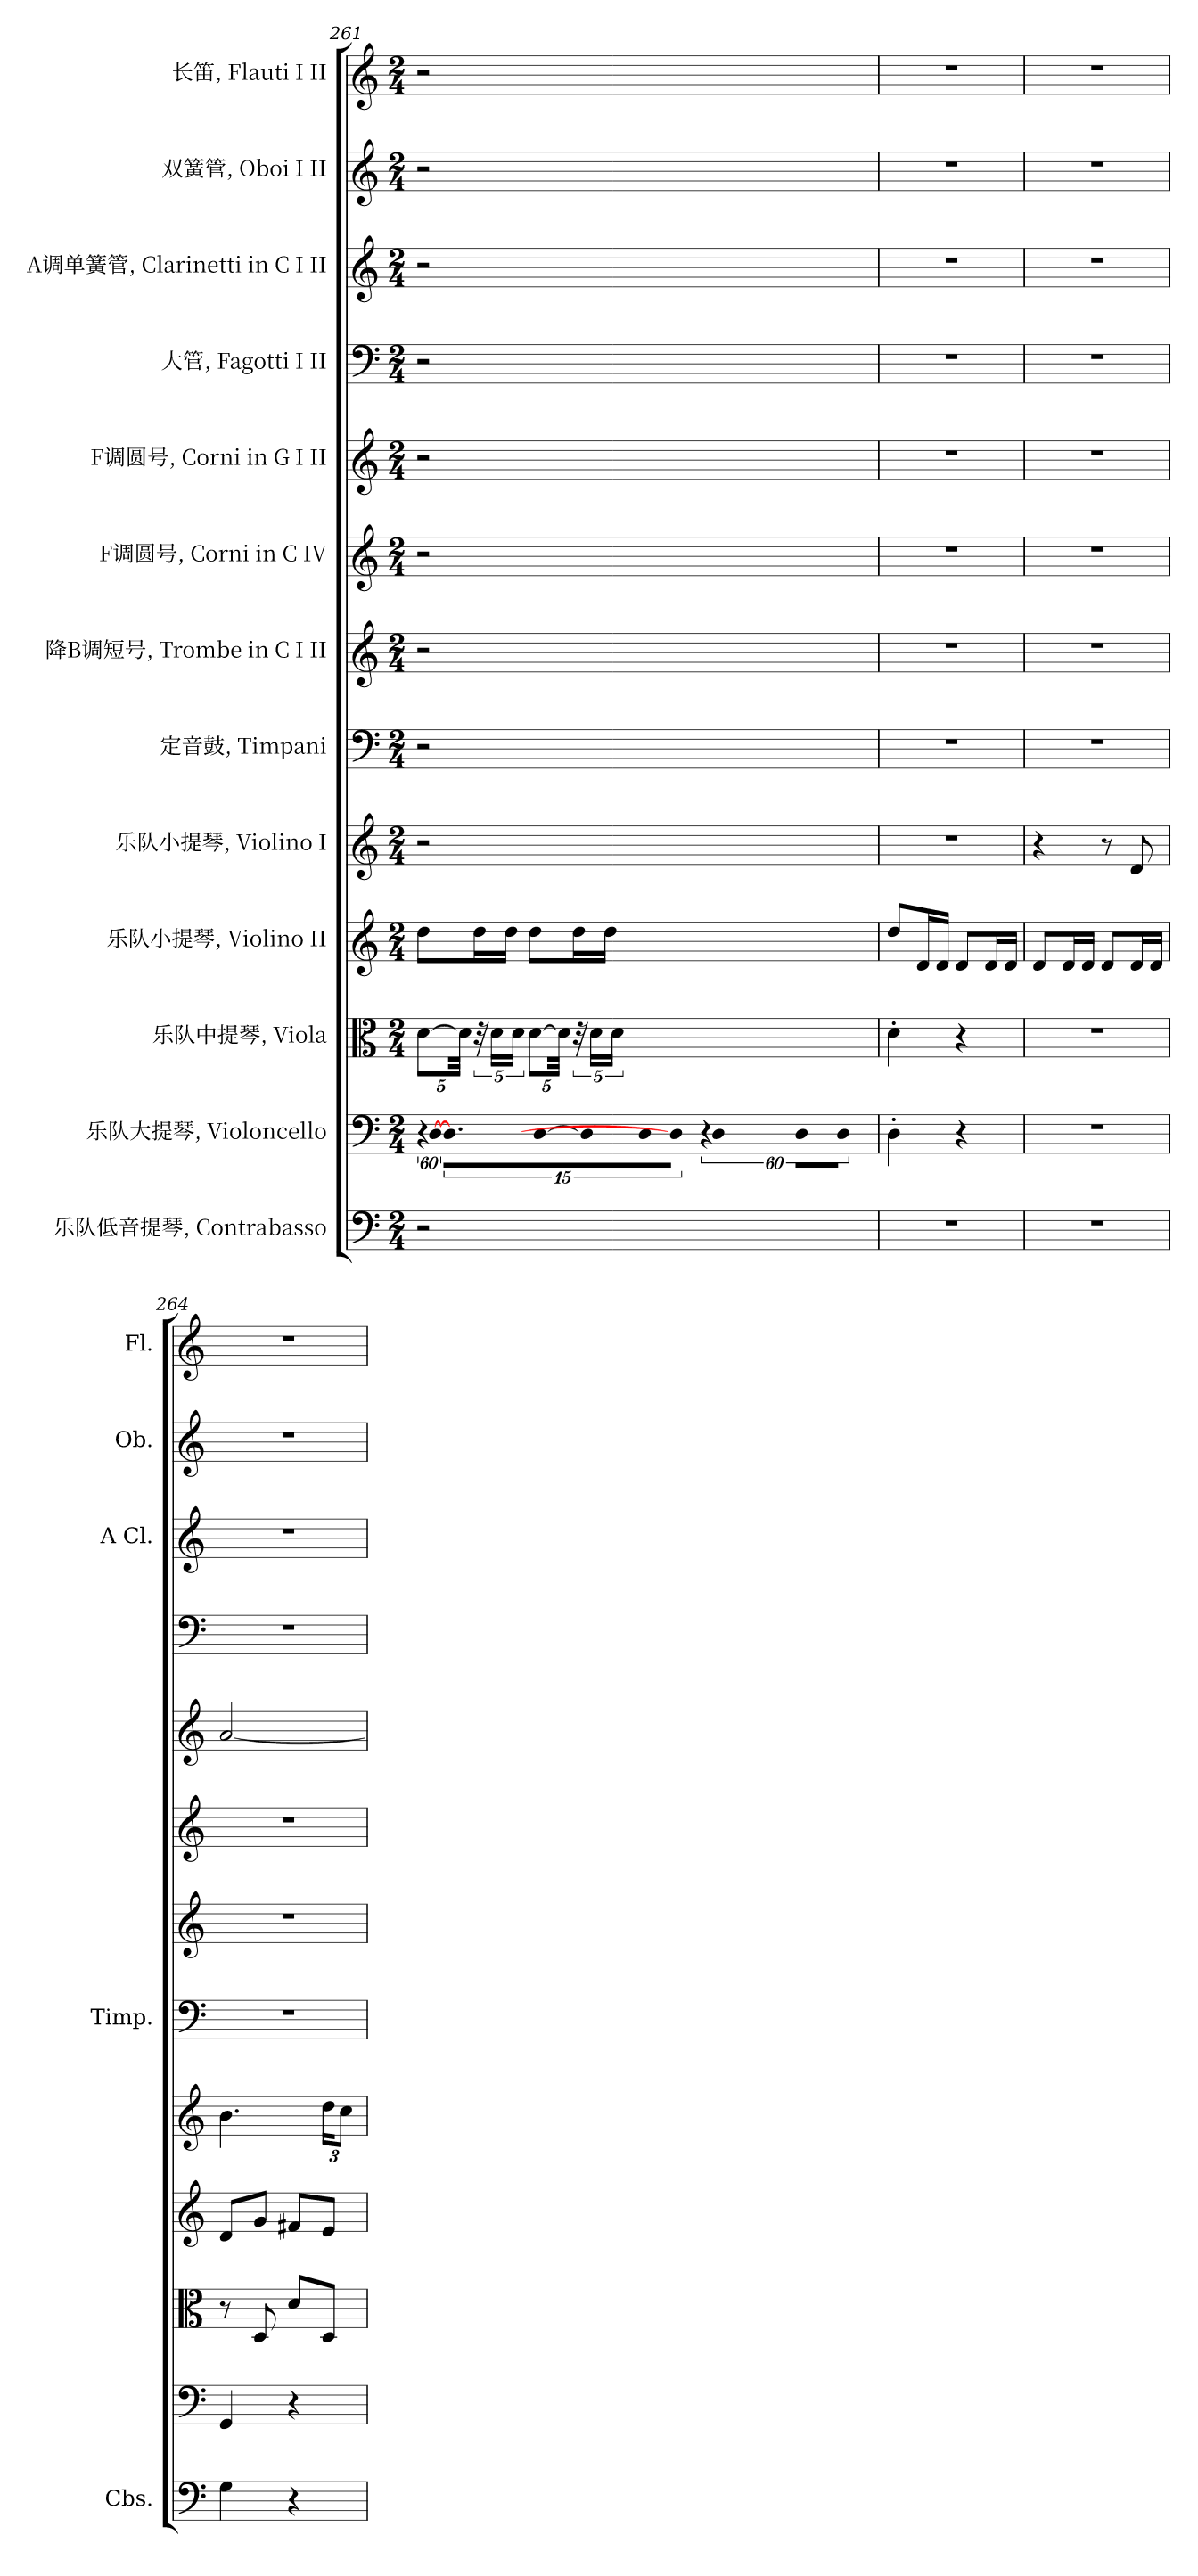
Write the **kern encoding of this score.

**kern	**kern	**kern	**kern	**kern	**kern	**kern	**kern	**kern	**kern	**kern	**kern	**kern
*part13	*part12	*part11	*part10	*part9	*part8	*part7	*part6	*part5	*part4	*part3	*part2	*part1
*staff13	*staff12	*staff11	*staff10	*staff9	*staff8	*staff7	*staff6	*staff5	*staff4	*staff3	*staff2	*staff1
*I"乐队低音提琴, Contrabasso	*I"乐队大提琴, Violoncello	*I"乐队中提琴, Viola	*I"乐队小提琴, Violino II	*I"乐队小提琴, Violino I	*I"定音鼓, Timpani	*I"降B调短号, Trombe in C I II	*I"F调圆号, Corni in C IV	*I"F调圆号, Corni in G I II	*I"大管, Fagotti I II	*I"A调单簧管, Clarinetti in C I II	*I"双簧管, Oboi I II	*I"长笛, Flauti I II
*I'Cbs.	*	*	*	*	*I'Timp.	*	*	*	*	*I'A Cl.	*I'Ob.	*I'Fl.
!!LO:PB:g=z
*clefF4	*clefF4	*clefC3	*clefG2	*clefG2	*clefF4	*clefG2	*clefG2	*clefG2	*clefF4	*clefG2	*clefG2	*clefG2
*ITrd7c12	*	*	*	*	*	*ITrd1c2	*ITrd4c7	*ITrd4c7	*	*ITrd2c3	*	*
*k[]	*k[]	*k[]	*k[]	*k[]	*k[]	*k[b-e-]	*k[b-]	*k[b-]	*k[]	*k[f#c#g#]	*k[]	*k[]
*M2/4	*M2/4	*M2/4	*M2/4	*M2/4	*M2/4	*M2/4	*M2/4	*M2/4	*M2/4	*M2/4	*M2/4	*M2/4
*MM127	*MM127	*MM127	*MM127	*MM127	*MM127	*MM127	*MM127	*MM127	*MM127	*MM127	*MM127	*MM127
=261	=261	=261	=261	=261	=261	=261	=261	=261	=261	=261	=261	=261
!	!LO:N:vis=32	!	!	!	!	!	!	!	!	!	!	!
2r	1920%53r	[10d\L	8dd\L	2r	2r	2r	2r	2r	2r	2r	2r	2r
!	!LO:N:vis=32	!	!	!	!	!	!	!	!	!	!	!
.	[1920%53D\	.	.	.	.	.	.	.	.	.	.	.
.	1920ryy	.	.	.	.	.	.	.	.	.	.	.
.	18.D\LL]	.	.	.	.	.	.	.	.	.	.	.
.	.	40d\Jkk]	.	.	.	.	.	.	.	.	.	.
.	.	40r	16dd\L	.	.	.	.	.	.	.	.	.
!	!LO:N:vis=32	!	!	!	!	!	!	!	!	!	!	!
.	[1920%53D\L	.	.	.	.	.	.	.	.	.	.	.
.	.	20d\LL	.	.	.	.	.	.	.	.	.	.
!	!LO:N:vis=32	!	!	!	!	!	!	!	!	!	!	!
.	1920%53D\]	.	.	.	.	.	.	.	.	.	.	.
.	.	.	16dd\JJ	.	.	.	.	.	.	.	.	.
!	!LO:N:vis=32	!	!	!	!	!	!	!	!	!	!	!
.	[1920%53D\	.	.	.	.	.	.	.	.	.	.	.
.	.	20d\JJ	.	.	.	.	.	.	.	.	.	.
.	1920ryy	.	.	.	.	.	.	.	.	.	.	.
!	!LO:N:vis=32	!	!	!	!	!	!	!	!	!	!	!
.	1920%53D\JJJ]	.	.	.	.	.	.	.	.	.	.	.
!	!LO:N:vis=32	!	!	!	!	!	!	!	!	!	!	!
.	1920%53r	[10d\L	8dd\L	.	.	.	.	.	.	.	.	.
!	!LO:N:vis=8	!	!	!	!	!	!	!	!	!	!	!
.	640%71D\	.	.	.	.	.	.	.	.	.	.	.
.	.	40d\Jkk]	.	.	.	.	.	.	.	.	.	.
.	.	40r	16dd\L	.	.	.	.	.	.	.	.	.
.	1920ryy	.	.	.	.	.	.	.	.	.	.	.
!	!LO:N:vis=16	!	!	!	!	!	!	!	!	!	!	!
.	1920%107D\LL	.	.	.	.	.	.	.	.	.	.	.
.	.	20d\LL	.	.	.	.	.	.	.	.	.	.
.	.	.	16dd\JJ	.	.	.	.	.	.	.	.	.
!	!LO:N:vis=16	!	!	!	!	!	!	!	!	!	!	!
.	1920%107D\JJ	.	.	.	.	.	.	.	.	.	.	.
.	.	20d\JJ	.	.	.	.	.	.	.	.	.	.
1920ryy	.	1920ryy	1920ryy	1920ryy	1920ryy	1920ryy	1920ryy	1920ryy	1920ryy	1920ryy	1920ryy	1920ryy
=262	=262	=262	=262	=262	=262	=262	=262	=262	=262	=262	=262	=262
*	*	*	*	*	*	*	*	*	*	*	*	*MM124
2r	4D'\	4d'\	8dd/L	2r	2r	2r	2r	2r	2r	2r	2r	2r
.	.	.	16d/L	.	.	.	.	.	.	.	.	.
.	.	.	16d/JJ	.	.	.	.	.	.	.	.	.
.	4r	4r	8d/L	.	.	.	.	.	.	.	.	.
.	.	.	16d/L	.	.	.	.	.	.	.	.	.
.	.	.	16d/JJ	.	.	.	.	.	.	.	.	.
=263	=263	=263	=263	=263	=263	=263	=263	=263	=263	=263	=263	=263
*	*	*	*	*	*	*	*	*	*	*	*	*MM122
2r	2r	2r	8d/L	4r	2r	2r	2r	2r	2r	2r	2r	2r
.	.	.	16d/L	.	.	.	.	.	.	.	.	.
.	.	.	16d/JJ	.	.	.	.	.	.	.	.	.
.	.	.	8d/L	8r	.	.	.	.	.	.	.	.
.	.	.	16d/L	8d/	.	.	.	.	.	.	.	.
.	.	.	16d/JJ	.	.	.	.	.	.	.	.	.
=264	=264	=264	=264	=264	=264	=264	=264	=264	=264	=264	=264	=264
*	*	*	*	*	*	*	*	*	*	*	*	*MM122
4GG\	4GG/	8r	8d/L	4.b\	2r	2r	2r	[2d/	2r	2r	2r	2r
.	.	8D/	8g/J	.	.	.	.	.	.	.	.	.
4r	4r	8d/L	8f#X/L	.	.	.	.	.	.	.	.	.
*	*	*	*	*Xbrackettup	*	*	*	*	*	*	*	*
.	.	8D/J	8e/J	24dd\KL	.	.	.	.	.	.	.	.
.	.	.	.	12cc\J	.	.	.	.	.	.	.	.
=	=	=	=	=	=	=	=	=	=	=	=	=
*-	*-	*-	*-	*-	*-	*-	*-	*-	*-	*-	*-	*-
